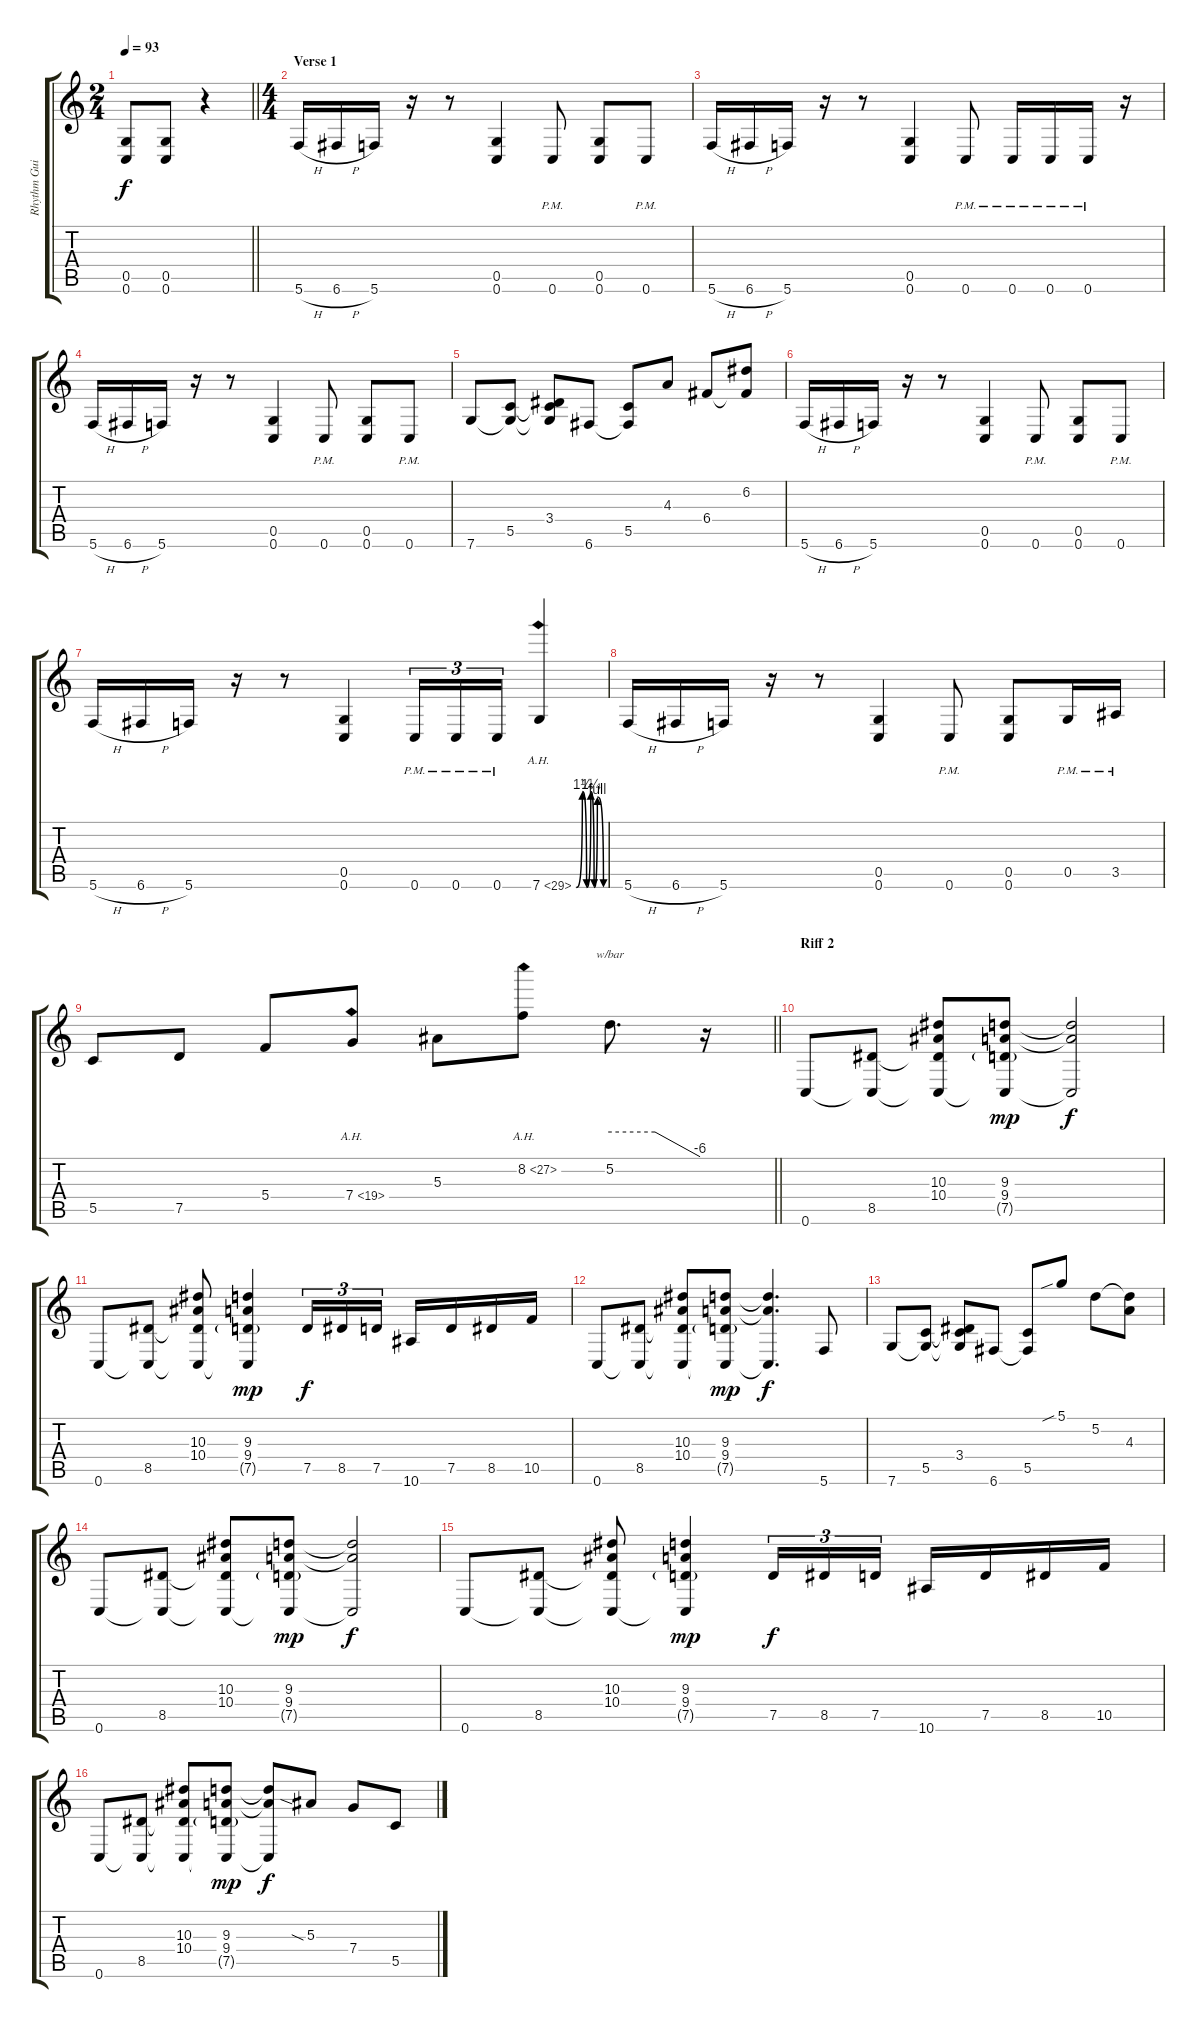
\track ("Rhythm Guitar L/Roope" "Rhythm Gui") {instrument distortionguitar}
\staff {score tabs}
\tuning (D4 A3 F3 C3 G2 C2) {hide}
\ts (2 4)
\tempo 93
\clef g2
\barLineRight lightlight
\ks c
(0.5 0.6).8{dy f} (0.5 0.6).8 r.4 |
\ts (4 4)
\section ("" "Verse 1")
5.6{h}.16 6.6{h}.16 5.6.16 r.16 r.8 (0.5 0.6).4 0.6{pm}.8 (0.5 0.6).8 0.6{pm}.8 |
5.6{h}.16 6.6{h}.16 5.6.16 r.16 r.8 (0.5 0.6).4 0.6{pm}.8 0.6{pm}.16 0.6{pm}.16 0.6{pm}.16 r.16 |
5.6{h}.16 6.6{h}.16 5.6.16 r.16 r.8 (0.5 0.6).4 0.6{pm}.8 (0.5 0.6).8 0.6{pm}.8 |
7.6.8 (5.5 7.6{t}).8 (3.4 5.5{t} 7.6{t}).8 6.6.8 (5.5 6.6{t}).8 4.3.8 6.4.8 (6.2 6.4{t}).8 |
5.6{h}.16 6.6{h}.16 5.6.16 r.16 r.8 (0.5 0.6).4 0.6{pm}.8 (0.5 0.6).8 0.6{pm}.8 |
5.6{h}.16 6.6{h}.16 5.6.16 r.16 r.8 (0.5 0.6).4 0.6{pm}.16{tu (3 2)} 0.6{pm}.16{tu (3 2)} 0.6{pm}.16{tu (3 2)} 7.6{be (custom 0 0 13 5 22 0 31 5 38 0 45 4 58 0 60 0) ah 22}.4 |
5.6{h}.16 6.6{h}.16 5.6.16 r.16 r.8 (0.5 0.6).4 0.6{pm}.8 (0.5 0.6).8 0.5{pm}.16 3.5{pm}.16 |
\barLineRight lightlight
5.5.8 7.5.8 5.4.8 7.4{ah 12}.8 5.3.8 8.2{ah 19}.8 5.2.8{d tbe (custom default 0 0 30 0 60 -24)} r.16 |
\section ("" "Riff 2")
0.6.8 (8.5 0.6{t}).8 (10.3 10.4 8.5{t} 0.6{t}).8 (9.3 9.4 7.5{g} 0.6{t}).8{dy mp} (9.3{t} 9.4{t} 0.6{t}).2{dy f} |
0.6.8 (8.5 0.6{t}).8 (10.3 10.4 8.5{t} 0.6{t}).8 (9.3 9.4 7.5{g} 0.6{t}).4{dy mp} 7.5.16{tu (3 2) dy f} 8.5.16{tu (3 2)} 7.5.16{tu (3 2)} 10.6.16 7.5.16 8.5.16 10.5.16 |
0.6.8 (8.5 0.6{t}).8 (10.3 10.4 8.5{t} 0.6{t}).8 (9.3 9.4 7.5{g} 0.6{t}).8{dy mp} (9.3{t} 9.4{t} 0.6{t}).4{d dy f} 5.6.8 |
7.6.8 (5.5 7.6{t}).8 (3.4 5.5{t} 7.6{t}).8 6.6.8 (5.5 6.6{t}).8 5.1{sib}.8 5.2.8 (5.2{t} 4.3).8 |
0.6.8 (8.5 0.6{t}).8 (10.3 10.4 8.5{t} 0.6{t}).8 (9.3 9.4 7.5{g} 0.6{t}).8{dy mp} (9.3{t} 9.4{t} 0.6{t}).2{dy f} |
0.6.8 (8.5 0.6{t}).8 (10.3 10.4 8.5{t} 0.6{t}).8 (9.3 9.4 7.5{g} 0.6{t}).4{dy mp} 7.5.16{tu (3 2) dy f} 8.5.16{tu (3 2)} 7.5.16{tu (3 2)} 10.6.16 7.5.16 8.5.16 10.5.16 |
0.6.8 (8.5 0.6{t}).8 (10.3 10.4 8.5{t} 0.6{t}).8 (9.3 9.4 7.5{g} 0.6{t}).8{dy mp} (9.3{t} 9.4{t} 0.6{t}).8{dy f} 5.3{sia}.8 7.4.8 5.5.8
